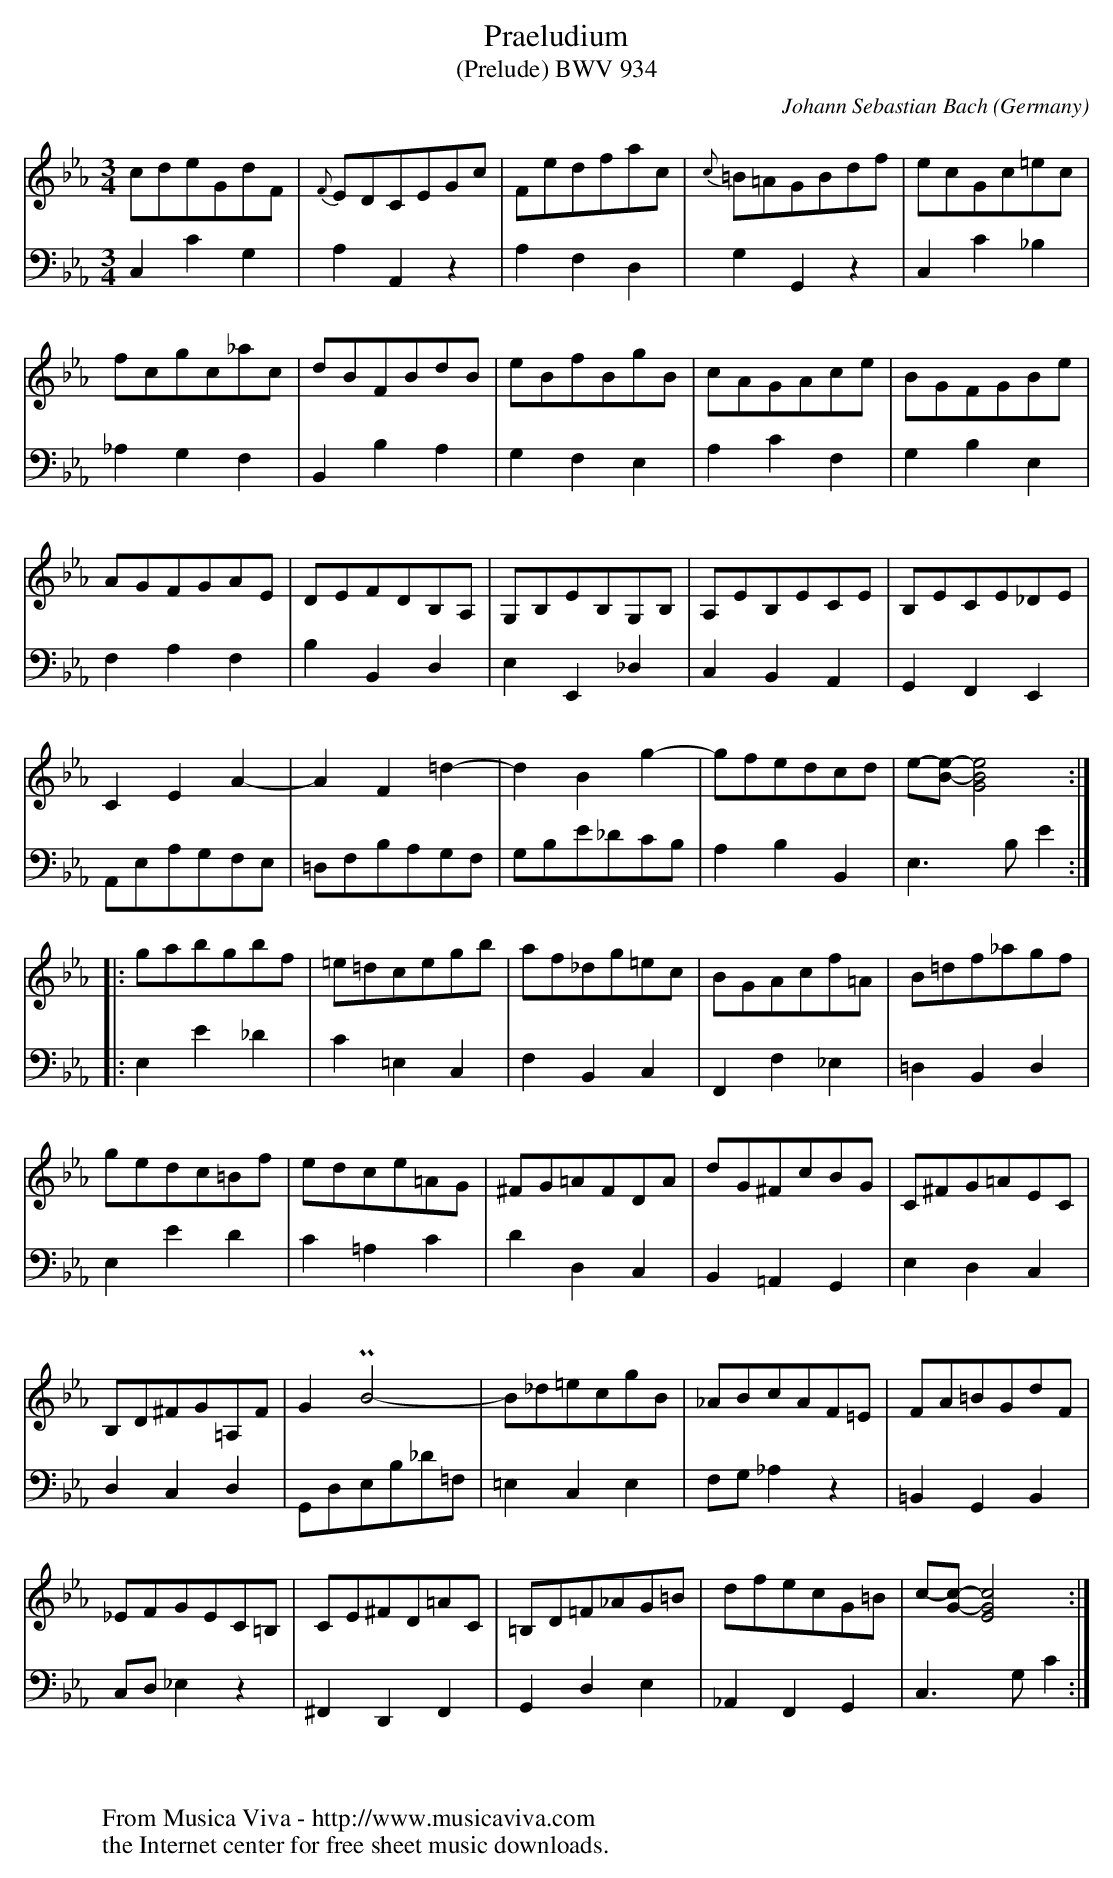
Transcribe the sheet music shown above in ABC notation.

X:1
T:Praeludium
T:(Prelude) BWV 934
C:Johann Sebastian Bach
O:Germany
V:1 Program 1 6 %Harpsichord
V:2 Program 1 6 bass %Harpsichord
M:3/4
L:1/8
K:Cm
V:1
cdeGdF|{F}EDCEGc|Fedfac|{c}=B=AGBdf|ecGc=ec|
V:2
C,2C2G,2|A,2A,,2z2|A,2F,2D,2|G,2G,,2z2|C,2C2_B,2|
V:1
fcgc_ac|dBFBdB|eBfBgB|cAGAce|BGFGBe|
V:2
_A,2G,2F,2|B,,2B,2A,2|G,2F,2E,2|A,2C2F,2|G,2B,2E,2|
V:1
AGFGAE|DEFDB,A,|G,B,EB,G,B,|A,EB,ECE|B,ECE_DE|
V:2
F,2A,2F,2|B,2B,,2D,2|E,2E,,2_D,2|C,2B,,2A,,2|G,,2F,,2E,,2|
V:1
C2E2A2-|A2F2=d2-|d2B2g2-|gfedcd|e-[B-e-][G4B4e4]:|
V:2
A,,E,A,G,F,E,|=D,F,B,A,G,F,|G,B,E_DCB,|A,2B,2B,,2|E,3B,E2:|
V:1
|:gabgbf|=e=dcegb|af_dg=ec|BGAcf=A|B=df_agf|
V:2
|:E,2E2_D2|C2=E,2C,2|F,2B,,2C,2|F,,2F,2_E,2|=D,2B,,2D,2|
V:1
gedc=Bf|edce=AG|^FG=AFDA|dG^FcBG|C^FG=AEC|
V:2
E,2E2D2|C2=A,2C2|D2D,2C,2|B,,2=A,,2G,,2|E,2D,2C,2|
V:1
B,D^FG=A,F|G2PB4-|B_d=ecgB|_ABcAF=E|FA=BGdF|
V:2
D,2C,2D,2|G,,D,E,B,_D=F,|=E,2C,2E,2|F,G,_A,2z2|=B,,2G,,2B,,2|
V:1
_EFGEC=B,|CE^FD=AC|=B,D=F_AG=B|dfecG=B|c-[G-c-][E4G4c4]:|]
V:2
C,D,_E,2z2|^F,,2D,,2F,,2|G,,2D,2E,2|_A,,2F,,2G,,2|C,3G,C2:|]
W:
W:
W:  From Musica Viva - http://www.musicaviva.com
W:  the Internet center for free sheet music downloads.
